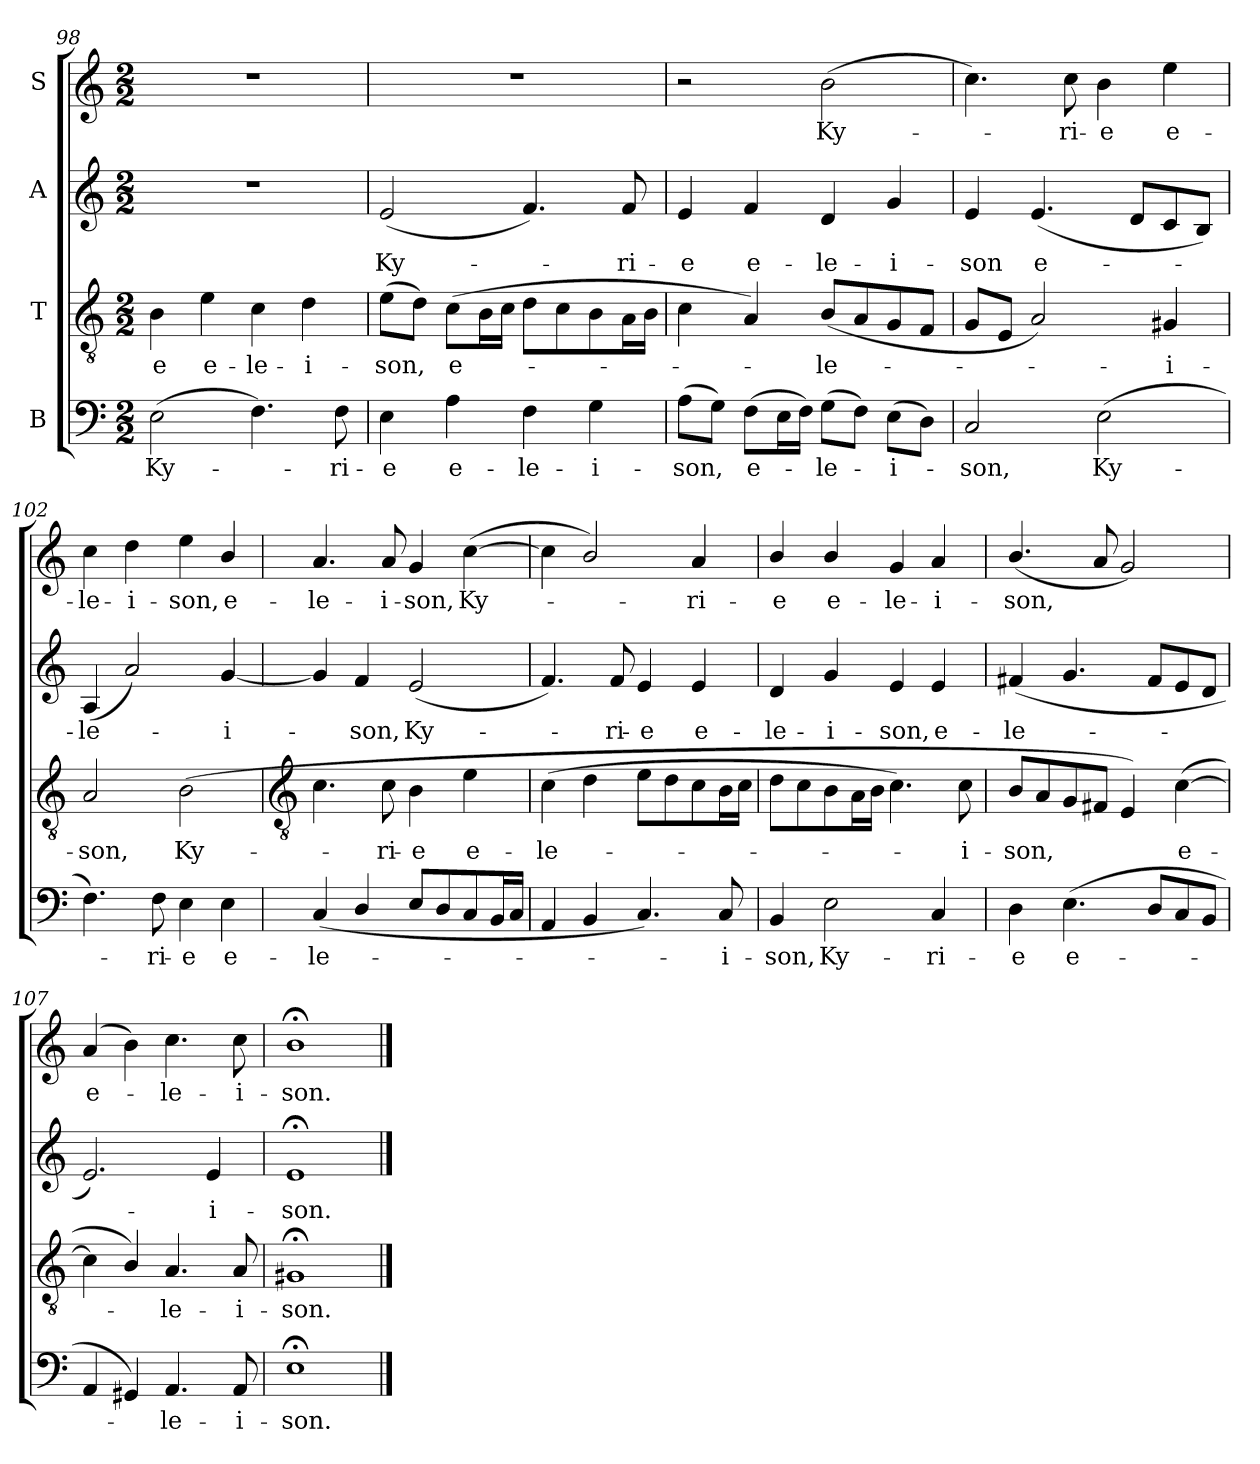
**kern	**text	**kern	**text	**kern	**text	**kern	**text
*part4	*part4	*part3	*part3	*part2	*part2	*part1	*part1
*staff4	*staff4	*staff3	*staff3	*staff2	*staff2	*staff1	*staff1
*I"B	*	*I"T	*	*I"A	*	*I"S	*
*clefF4	*	*clefGv2	*	*clefG2	*	*clefG2	*
*k[]	*	*k[]	*	*k[]	*	*k[]	*
*C:	*	*C:	*	*C:	*	*C:	*
*M2/2	*	*M2/2	*	*M2/2	*	*M2/2	*
=98	=98	=98	=98	=98	=98	=98	=98
!	!LO:LY:b	!	!LO:LY:b	!	!	!	!
(>2E	Ky-	4B	-e	1r	.	1r	.
!	!	!	!LO:LY:b	!	!	!	!
.	.	4e	e-	.	.	.	.
!	!	!	!LO:LY:b	!	!	!	!
4.F)	.	4c	-le-	.	.	.	.
!	!	!	!LO:LY:b	!	!	!	!
.	.	4d	-i-	.	.	.	.
!	!LO:LY:b	!	!	!	!	!	!
8F	ri-	.	.	.	.	.	.
=99	=99	=99	=99	=99	=99	=99	=99
!	!LO:LY:b	!	!LO:LY:b	!	!LO:LY:b	!	!
4E	-e	(>8eL	-son,	(<2e	Ky-	1r	.
.	.	8dJ)	.	.	.	.	.
!	!LO:LY:b	!	!LO:LY:b	!	!	!	!
4A	e-	(>8cL	e-	.	.	.	.
.	.	16BL	.	.	.	.	.
.	.	16cJJ	.	.	.	.	.
!	!LO:LY:b	!	!	!	!	!	!
4F	-le-	8dL	.	4.f)	.	.	.
.	.	8c	.	.	.	.	.
!	!LO:LY:b	!	!	!	!	!	!
4G	-i-	8B	.	.	.	.	.
!	!	!	!	!	!LO:LY:b	!	!
.	.	16AL	.	8f	ri-	.	.
.	.	16BJJ	.	.	.	.	.
=100	=100	=100	=100	=100	=100	=100	=100
!	!LO:LY:b	!	!	!	!LO:LY:b	!	!
(>8AL	-son,	4c	.	4e	-e	2r	.
8GJ)	.	.	.	.	.	.	.
!	!LO:LY:b	!	!	!	!LO:LY:b	!	!
(>8FL	e-	4A)	.	4f	e-	.	.
16EL	.	.	.	.	.	.	.
16FJJ)	.	.	.	.	.	.	.
!	!LO:LY:b	!	!LO:LY:b	!	!LO:LY:b	!	!LO:LY:b
(>8GL	le-	(<8BL	le-	4d	-le-	(>2b	Ky-
8FJ)	.	8A	.	.	.	.	.
!	!LO:LY:b	!	!	!	!LO:LY:b	!	!
(>8EL	i-	8G	.	4g	-i-	.	.
8DJ)	.	8FJ	.	.	.	.	.
=101	=101	=101	=101	=101	=101	=101	=101
!	!LO:LY:b	!	!	!	!LO:LY:b	!	!
2C	son,	8GL	.	4e	-son	4.cc)	.
.	.	8EJ	.	.	.	.	.
!	!	!	!	!	!LO:LY:b	!	!
.	.	2A)	.	(<4.e	e-	.	.
!	!	!	!	!	!	!	!LO:LY:b
.	.	.	.	.	.	8cc	ri-
!	!LO:LY:b	!	!	!	!	!	!LO:LY:b
(>2E	Ky-	.	.	.	.	4b	-e
.	.	.	.	8dL	.	.	.
!	!	!	!LO:LY:b	!	!	!	!LO:LY:b
.	.	4G#X	i-	8c	.	4ee	e-
.	.	.	.	8BJ)	.	.	.
=102	=102	=102	=102	=102	=102	=102	=102
!	!	!	!LO:LY:b	!	!LO:LY:b	!	!LO:LY:b
4.F)	.	2A	-son,	(4A	le-	4cc	-le-
!	!	!	!	!	!	!	!LO:LY:b
.	.	.	.	2a)	.	4dd	-i-
!	!LO:LY:b	!	!	!	!	!	!
8F	ri-	.	.	.	.	.	.
!	!LO:LY:b	!	!LO:LY:b	!	!	!	!LO:LY:b
4E	-e	(<2B	Ky-	.	.	4ee	-son,
!	!LO:LY:b	!	!	!	!LO:LY:b	!	!LO:LY:b
4E	e-	.	.	[4g	i-	4b/	e-
!!LO:LB:g=z
=103	=103	=103	=103	=103	=103	=103	=103
*	*	*clefGv2	*	*	*	*	*
!	!LO:LY:b	!	!	!	!	!	!LO:LY:b
(<4C	-le-	4.c	.	4g]	.	4.a	-le-
!	!	!	!	!	!LO:LY:b	!	!
4D/	.	.	.	4f	son,	.	.
!	!	!	!LO:LY:b	!	!	!	!LO:LY:b
.	.	8c	ri-	.	.	8a	-i-
!	!	!	!LO:LY:b	!	!LO:LY:b	!	!LO:LY:b
8EL	.	4B	-e	(<2e	Ky-	4g	-son,
8D	.	.	.	.	.	.	.
!	!	!	!LO:LY:b	!	!	!	!LO:LY:b
8C	.	4e	e-	.	.	(>[4cc	Ky-
16BBL	.	.	.	.	.	.	.
16CJJ	.	.	.	.	.	.	.
=104	=104	=104	=104	=104	=104	=104	=104
!	!	!	!LO:LY:b	!	!	!	!
4AA	.	(>4c	-le-	4.f)	.	4cc]	.
4BB	.	4d	.	.	.	2b/)	.
!	!	!	!	!	!LO:LY:b	!	!
.	.	.	.	8f	ri-	.	.
!	!	!	!	!	!LO:LY:b	!	!
4.C)	.	8eL	.	4e	-e	.	.
.	.	8d	.	.	.	.	.
!	!	!	!	!	!LO:LY:b	!	!LO:LY:b
.	.	8c	.	4e	e-	4a	ri-
!	!LO:LY:b	!	!	!	!	!	!
8C	i-	16BL	.	.	.	.	.
.	.	16cJJ	.	.	.	.	.
=105	=105	=105	=105	=105	=105	=105	=105
!	!LO:LY:b	!	!	!	!LO:LY:b	!	!LO:LY:b
4BB	-son,	8dL	.	4d	-le-	4b/	-e
.	.	8c	.	.	.	.	.
!	!LO:LY:b	!	!	!	!LO:LY:b	!	!LO:LY:b
2E	Ky-	8B	.	4g	-i-	4b/	e-
.	.	16AL	.	.	.	.	.
.	.	16BJJ	.	.	.	.	.
!	!	!	!	!	!LO:LY:b	!	!LO:LY:b
.	.	4.c)	.	4e	-son,	4g	-le-
!	!LO:LY:b	!	!	!	!LO:LY:b	!	!LO:LY:b
4C	-ri-	.	.	4e	e-	4a	-i-
!	!	!	!LO:LY:b	!	!	!	!
.	.	8c	i-	.	.	.	.
=106	=106	=106	=106	=106	=106	=106	=106
!	!LO:LY:b	!	!LO:LY:b	!	!LO:LY:b	!	!LO:LY:b
4D	-e	8BL	-son,	(<4f#X	-le-	(<4.b/	-son,
.	.	8A	.	.	.	.	.
!	!LO:LY:b	!	!	!	!	!	!
(<4.E	e-	8G	.	4.g	.	.	.
.	.	8F#XJ	.	.	.	8a	.
.	.	4E)	.	.	.	2g)	.
8DL	.	.	.	8f#L	.	.	.
!	!	!	!LO:LY:b	!	!	!	!
8C	.	(>[4c	e-	8e	.	.	.
8BBJ	.	.	.	8dJ	.	.	.
=107	=107	=107	=107	=107	=107	=107	=107
!	!	!	!	!	!	!	!LO:LY:b
4AA	.	4c]	.	2.e)	.	(<4a	e-
4GG#X)	.	4B/)	.	.	.	4b)	.
!	!LO:LY:b	!	!LO:LY:b	!	!	!	!LO:LY:b
4.AA	le-	4.A	le-	.	.	4.cc	le-
!	!	!	!	!	!LO:LY:b	!	!
.	.	.	.	4e	i-	.	.
!	!LO:LY:b	!	!LO:LY:b	!	!	!	!LO:LY:b
8AA	-i-	8A	-i-	.	.	8cc	-i-
=108	=108	=108	=108	=108	=108	=108	=108
!	!LO:LY:b	!	!LO:LY:b	!	!LO:LY:b	!	!LO:LY:b
1E;<	-son.	1G#X;<	-son.	1e;<	-son.	1b;<	-son.
==	==	==	==	==	==	==	==
*-	*-	*-	*-	*-	*-	*-	*-
